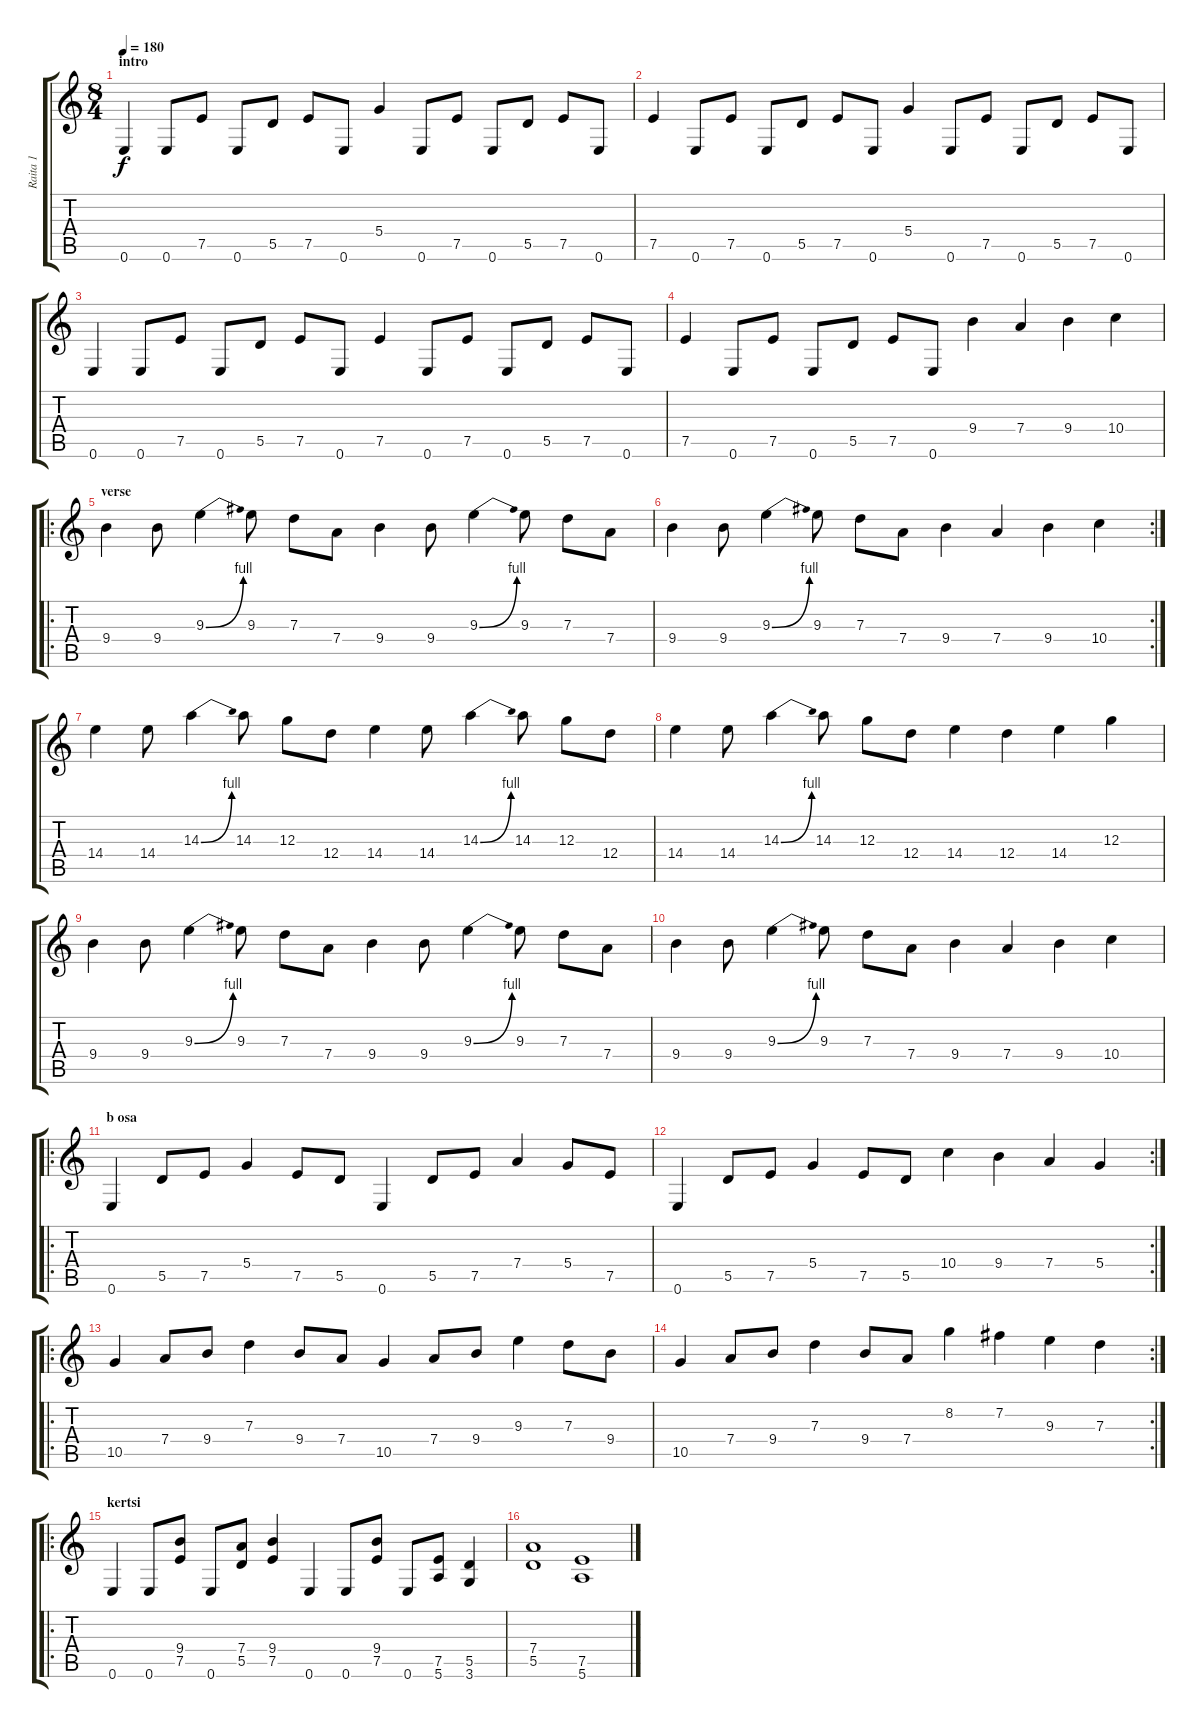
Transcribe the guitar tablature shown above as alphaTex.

\track ("Raita 1" "Raita 1") {instrument overdrivenguitar}
\staff {score tabs}
\tuning (E4 B3 G3 D3 A2 E2) {hide}
\ts (8 4)
\section ("" "intro")
\tempo 180
\clef g2
\ks c
0.6.4{dy f instrument overdrivenguitar} 0.6.8 7.5.8 0.6.8 5.5.8 7.5.8 0.6.8 5.4.4 0.6.8 7.5.8 0.6.8 5.5.8 7.5.8 0.6.8 |
7.5.4 0.6.8 7.5.8 0.6.8 5.5.8 7.5.8 0.6.8 5.4.4 0.6.8 7.5.8 0.6.8 5.5.8 7.5.8 0.6.8 |
0.6.4 0.6.8 7.5.8 0.6.8 5.5.8 7.5.8 0.6.8 7.5.4 0.6.8 7.5.8 0.6.8 5.5.8 7.5.8 0.6.8 |
7.5.4 0.6.8 7.5.8 0.6.8 5.5.8 7.5.8 0.6.8 9.4.4 7.4.4 9.4.4 10.4.4 |
\ro
\section ("" "verse")
9.4.4 9.4.8 9.3{be (bend 0 0 60 4)}.4 9.3.8 7.3.8 7.4.8 9.4.4 9.4.8 9.3{be (bend 0 0 60 4)}.4 9.3.8 7.3.8 7.4.8 |
\rc 2
9.4.4 9.4.8 9.3{be (bend 0 0 60 4)}.4 9.3.8 7.3.8 7.4.8 9.4.4 7.4.4 9.4.4 10.4.4 |
14.4.4 14.4.8 14.3{be (bend 0 0 60 4)}.4 14.3.8 12.3.8 12.4.8 14.4.4 14.4.8 14.3{be (bend 0 0 60 4)}.4 14.3.8 12.3.8 12.4.8 |
14.4.4 14.4.8 14.3{be (bend 0 0 60 4)}.4 14.3.8 12.3.8 12.4.8 14.4.4 12.4.4 14.4.4 12.3.4 |
9.4.4 9.4.8 9.3{be (bend 0 0 60 4)}.4 9.3.8 7.3.8 7.4.8 9.4.4 9.4.8 9.3{be (bend 0 0 60 4)}.4 9.3.8 7.3.8 7.4.8 |
9.4.4 9.4.8 9.3{be (bend 0 0 60 4)}.4 9.3.8 7.3.8 7.4.8 9.4.4 7.4.4 9.4.4 10.4.4 |
\ro
\section ("" "b osa")
0.6.4 5.5.8 7.5.8 5.4.4 7.5.8 5.5.8 0.6.4 5.5.8 7.5.8 7.4.4 5.4.8 7.5.8 |
\rc 2
0.6.4 5.5.8 7.5.8 5.4.4 7.5.8 5.5.8 10.4.4 9.4.4 7.4.4 5.4.4 |
\ro
10.5.4 7.4.8 9.4.8 7.3.4 9.4.8 7.4.8 10.5.4 7.4.8 9.4.8 9.3.4 7.3.8 9.4.8 |
\rc 2
10.5.4 7.4.8 9.4.8 7.3.4 9.4.8 7.4.8 8.2.4 7.2.4 9.3.4 7.3.4 |
\ro
\section ("" "kertsi")
0.6.4 0.6.8 (9.4 7.5).8 0.6.8 (7.4 5.5).8 (9.4 7.5).4 0.6.4 0.6.8 (9.4 7.5).8 0.6.8 (7.5 5.6).8 (5.5 3.6).4 |
(7.4 5.5).1 (7.5 5.6).1
